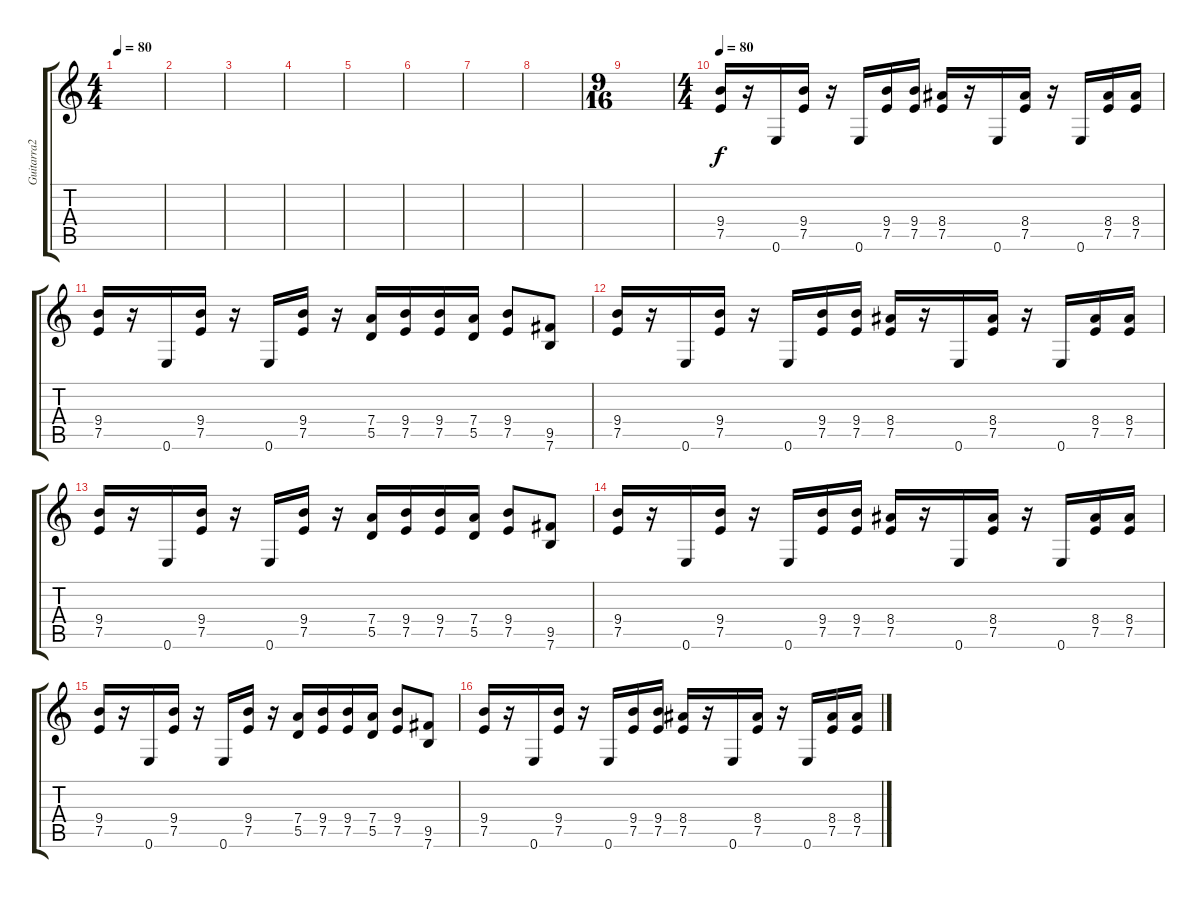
\track ("Guitarra2" "Guitarra2") {instrument overdrivenguitar}
\staff {score tabs}
\tuning (E4 B3 G3 D3 A2 E2) {hide}
\ts (4 4)
\tempo 80
\clef g2
\ks c
|
|
|
|
|
|
|
|
\ts (9 16)
|
\ts (4 4)
\tempo 80
(9.4 7.5).16 r.16 0.6.16 (9.4 7.5).16 r.16 0.6.16 (9.4 7.5).16 (9.4 7.5).16 (8.4 7.5).16 r.16 0.6.16 (8.4 7.5).16 r.16 0.6.16 (8.4 7.5).16 (8.4 7.5).16 |
(9.4 7.5).16 r.16 0.6.16 (9.4 7.5).16 r.16 0.6.16 (9.4 7.5).16 r.16 (7.4 5.5).16 (9.4 7.5).16 (9.4 7.5).16 (7.4 5.5).16 (9.4 7.5).8 (9.5 7.6).8 |
(9.4 7.5).16 r.16 0.6.16 (9.4 7.5).16 r.16 0.6.16 (9.4 7.5).16 (9.4 7.5).16 (8.4 7.5).16 r.16 0.6.16 (8.4 7.5).16 r.16 0.6.16 (8.4 7.5).16 (8.4 7.5).16 |
(9.4 7.5).16 r.16 0.6.16 (9.4 7.5).16 r.16 0.6.16 (9.4 7.5).16 r.16 (7.4 5.5).16 (9.4 7.5).16 (9.4 7.5).16 (7.4 5.5).16 (9.4 7.5).8 (9.5 7.6).8 |
(9.4 7.5).16 r.16 0.6.16 (9.4 7.5).16 r.16 0.6.16 (9.4 7.5).16 (9.4 7.5).16 (8.4 7.5).16 r.16 0.6.16 (8.4 7.5).16 r.16 0.6.16 (8.4 7.5).16 (8.4 7.5).16 |
(9.4 7.5).16 r.16 0.6.16 (9.4 7.5).16 r.16 0.6.16 (9.4 7.5).16 r.16 (7.4 5.5).16 (9.4 7.5).16 (9.4 7.5).16 (7.4 5.5).16 (9.4 7.5).8 (9.5 7.6).8 |
(9.4 7.5).16 r.16 0.6.16 (9.4 7.5).16 r.16 0.6.16 (9.4 7.5).16 (9.4 7.5).16 (8.4 7.5).16 r.16 0.6.16 (8.4 7.5).16 r.16 0.6.16 (8.4 7.5).16 (8.4 7.5).16
